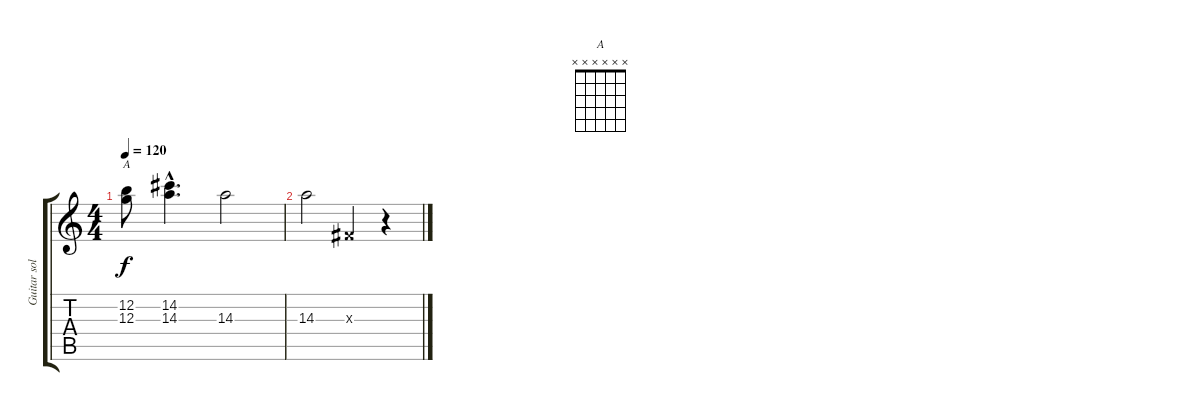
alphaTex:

\track ("Guitar solo" "Guitar sol") {instrument electricguitarclean}
\staff {score tabs}
\tuning (E4 B3 G3 D3 A2 E2) {hide}
\chord ("A" x x x x x x) {firstfret 0}
\ts (4 4)
\tempo 120
\clef g2
\ks c
(12.2 12.3).8{ch "A" dy f} (14.2{hac} 14.3{hac}).4{d} 14.3.2 |
14.3.2 -1.3{x}.4 r.4
